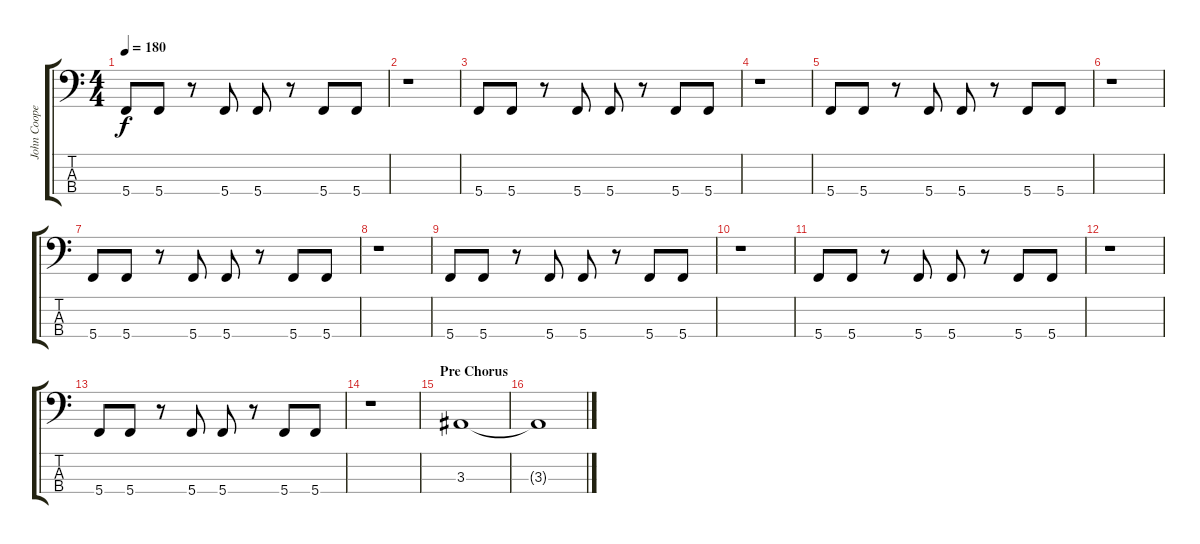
\track ("John Cooper" "John Coope") {instrument electricbassfinger}
\staff {score tabs}
\tuning (F2 C2 G1 C1) {hide}
\ts (4 4)
\tempo 180
\clef f4
\ks c
5.4.8{dy f} 5.4.8 r.8 5.4.8 5.4.8 r.8 5.4.8 5.4.8 |
r.1 |
5.4.8 5.4.8 r.8 5.4.8 5.4.8 r.8 5.4.8 5.4.8 |
r.1 |
5.4.8 5.4.8 r.8 5.4.8 5.4.8 r.8 5.4.8 5.4.8 |
r.1 |
5.4.8 5.4.8 r.8 5.4.8 5.4.8 r.8 5.4.8 5.4.8 |
r.1 |
5.4.8 5.4.8 r.8 5.4.8 5.4.8 r.8 5.4.8 5.4.8 |
r.1 |
5.4.8 5.4.8 r.8 5.4.8 5.4.8 r.8 5.4.8 5.4.8 |
r.1 |
5.4.8 5.4.8 r.8 5.4.8 5.4.8 r.8 5.4.8 5.4.8 |
r.1 |
\section ("" "Pre Chorus")
3.3.1 |
3.3{t}.1
